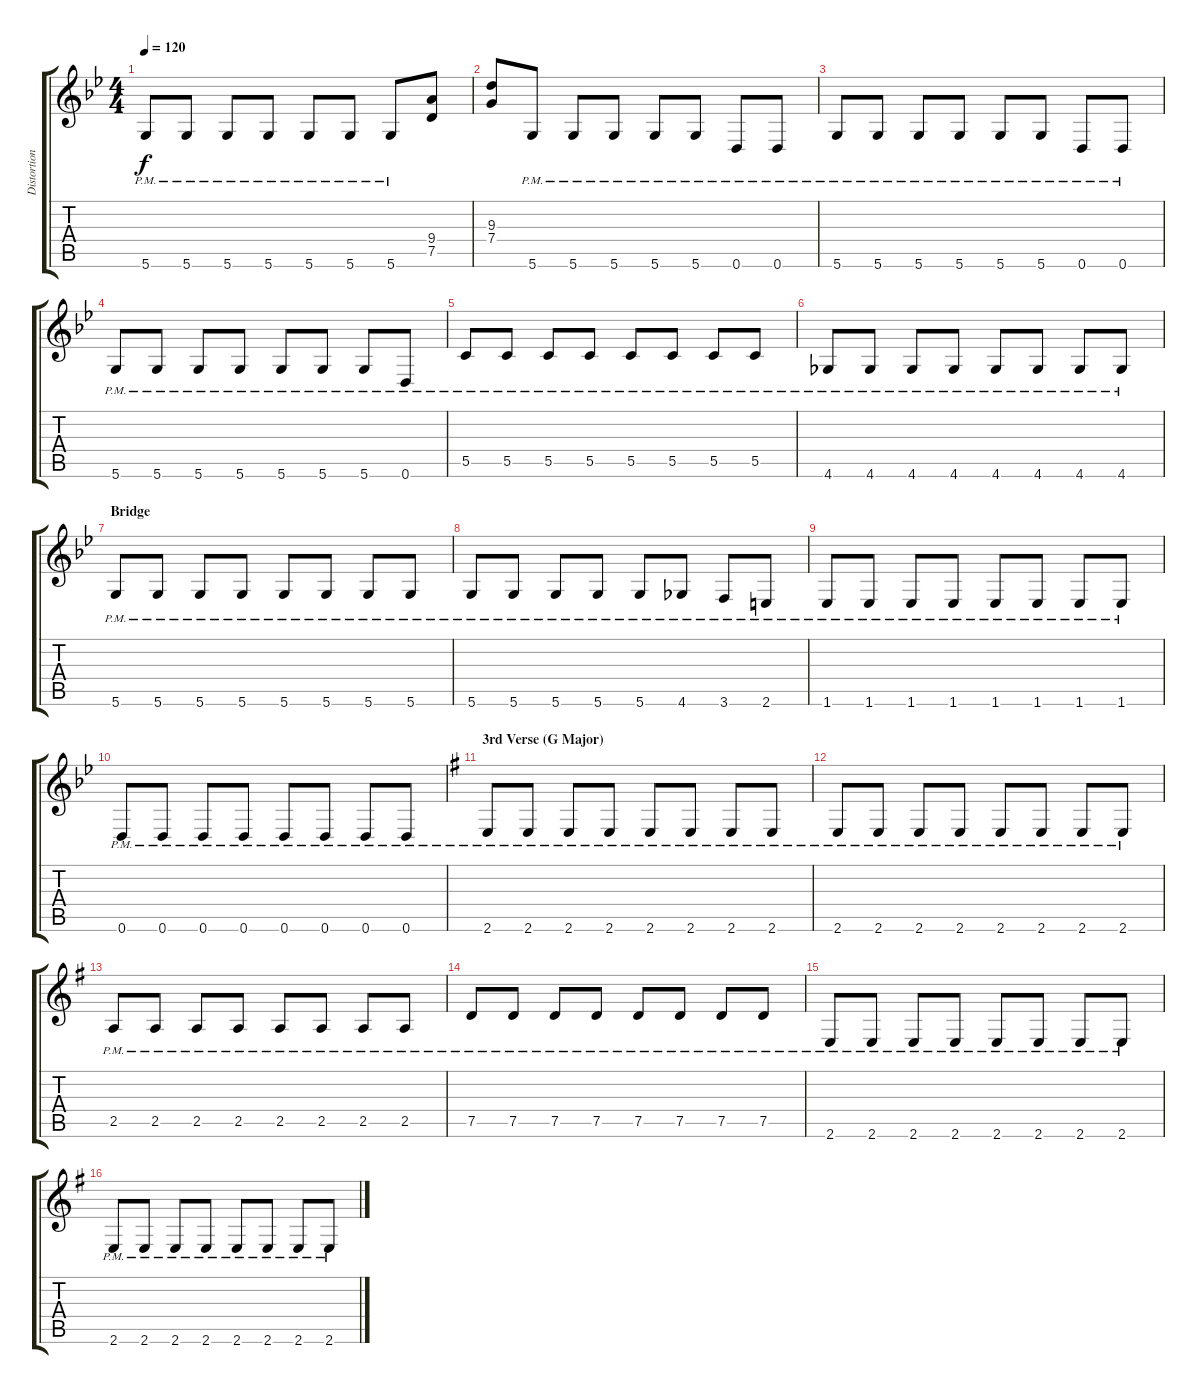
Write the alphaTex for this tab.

\track ("Distortion Guitar 2" "Distortion") {instrument distortionguitar}
\staff {score tabs}
\tuning (D4 A3 F3 C3 G2 D2) {hide}
\ts (4 4)
\tempo 120
\clef g2
\ks bb
5.6{pm}.8{dy f} 5.6{pm}.8 5.6{pm}.8 5.6{pm}.8 5.6{pm}.8 5.6{pm}.8 5.6{pm}.8 (9.4 7.5).8 |
(9.3 7.4).8 5.6{pm}.8 5.6{pm}.8 5.6{pm}.8 5.6{pm}.8 5.6{pm}.8 0.6{pm}.8 0.6{pm}.8 |
5.6{pm}.8 5.6{pm}.8 5.6{pm}.8 5.6{pm}.8 5.6{pm}.8 5.6{pm}.8 0.6{pm}.8 0.6{pm}.8 |
5.6{pm}.8 5.6{pm}.8 5.6{pm}.8 5.6{pm}.8 5.6{pm}.8 5.6{pm}.8 5.6{pm}.8 0.6{pm}.8 |
5.5{pm}.8 5.5{pm}.8 5.5{pm}.8 5.5{pm}.8 5.5{pm}.8 5.5{pm}.8 5.5{pm}.8 5.5{pm}.8 |
4.6{pm}.8 4.6{pm}.8 4.6{pm}.8 4.6{pm}.8 4.6{pm}.8 4.6{pm}.8 4.6{pm}.8 4.6{pm}.8 |
\section ("" "Bridge")
5.6{pm}.8 5.6{pm}.8 5.6{pm}.8 5.6{pm}.8 5.6{pm}.8 5.6{pm}.8 5.6{pm}.8 5.6{pm}.8 |
5.6{pm}.8 5.6{pm}.8 5.6{pm}.8 5.6{pm}.8 5.6{pm}.8 4.6{pm}.8 3.6{pm}.8 2.6{pm}.8 |
1.6{pm}.8 1.6{pm}.8 1.6{pm}.8 1.6{pm}.8 1.6{pm}.8 1.6{pm}.8 1.6{pm}.8 1.6{pm}.8 |
0.6{pm}.8 0.6{pm}.8 0.6{pm}.8 0.6{pm}.8 0.6{pm}.8 0.6{pm}.8 0.6{pm}.8 0.6{pm}.8 |
\section ("" "3rd Verse (G Major)")
\ks g
2.6{pm}.8 2.6{pm}.8 2.6{pm}.8 2.6{pm}.8 2.6{pm}.8 2.6{pm}.8 2.6{pm}.8 2.6{pm}.8 |
2.6{pm}.8 2.6{pm}.8 2.6{pm}.8 2.6{pm}.8 2.6{pm}.8 2.6{pm}.8 2.6{pm}.8 2.6{pm}.8 |
2.5{pm}.8 2.5{pm}.8 2.5{pm}.8 2.5{pm}.8 2.5{pm}.8 2.5{pm}.8 2.5{pm}.8 2.5{pm}.8 |
7.5{pm}.8 7.5{pm}.8 7.5{pm}.8 7.5{pm}.8 7.5{pm}.8 7.5{pm}.8 7.5{pm}.8 7.5{pm}.8 |
2.6{pm}.8 2.6{pm}.8 2.6{pm}.8 2.6{pm}.8 2.6{pm}.8 2.6{pm}.8 2.6{pm}.8 2.6{pm}.8 |
2.6{pm}.8 2.6{pm}.8 2.6{pm}.8 2.6{pm}.8 2.6{pm}.8 2.6{pm}.8 2.6{pm}.8 2.6{pm}.8
